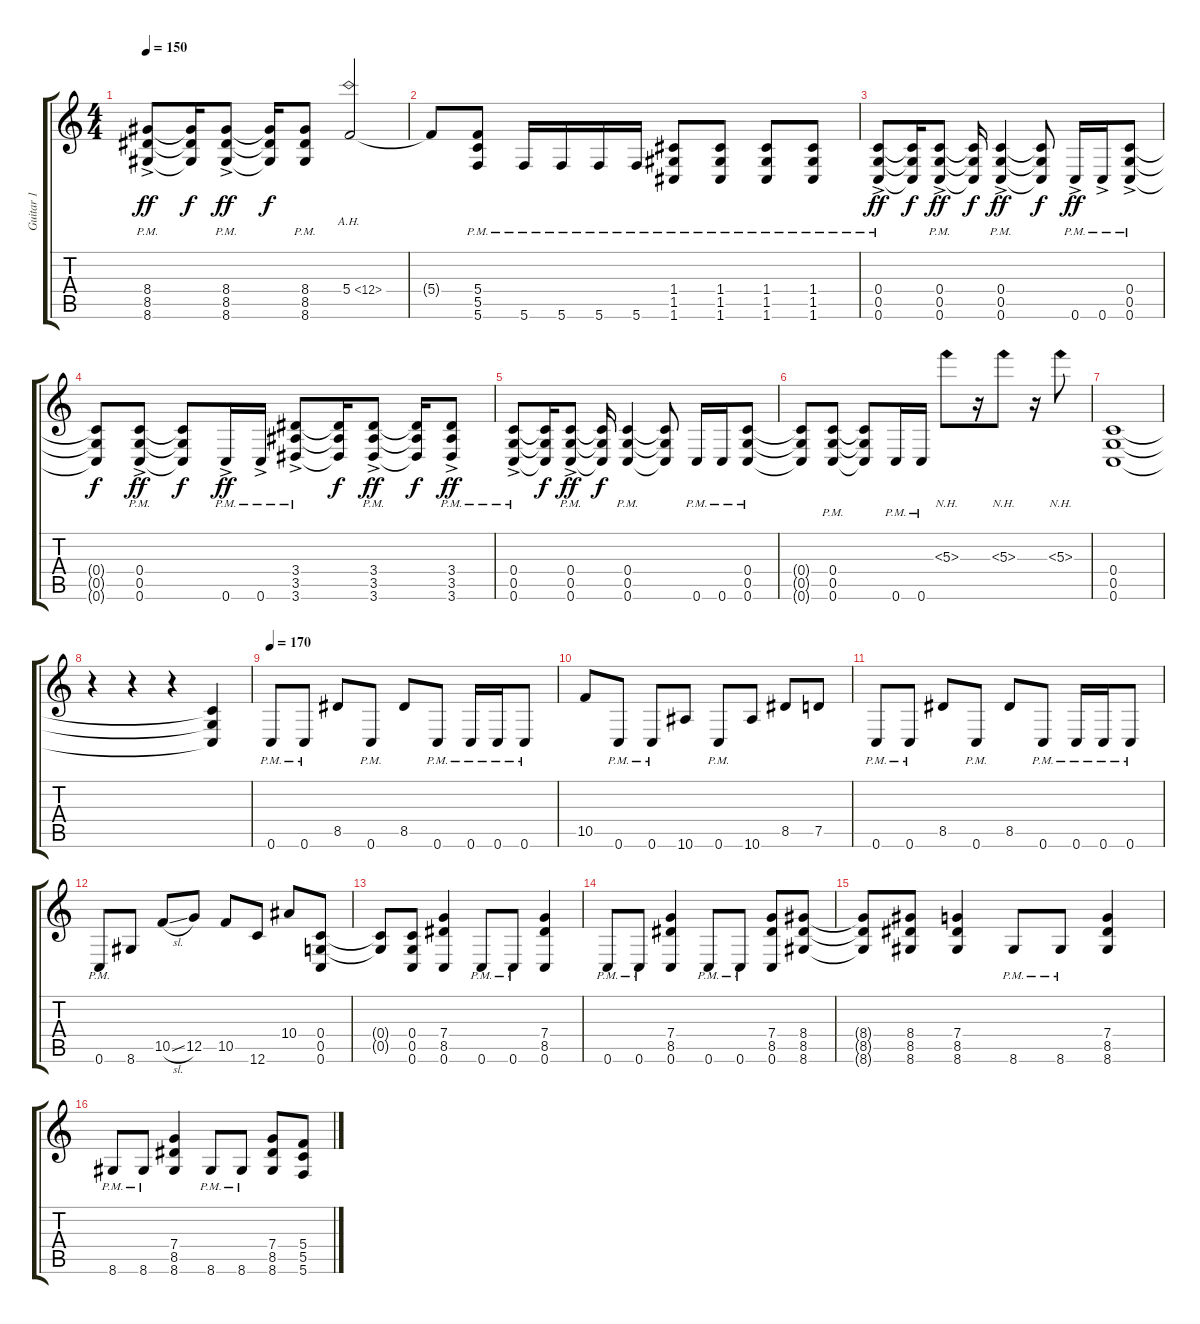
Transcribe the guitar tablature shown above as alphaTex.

\track ("Guitar 1" "Guitar 1") {instrument distortionguitar}
\staff {score tabs}
\tuning (D4 A3 F3 C3 G2 C2) {hide}
\ts (4 4)
\tempo 150
\clef g2
\ks c
(8.4{ac pm} 8.5{ac pm} 8.6{ac pm}).8{dy ff} (8.4{t} 8.5{t} 8.6{t}).16{dy f} (8.4{ac pm} 8.5{ac pm} 8.6{ac pm}).8{dy ff} (8.4{t} 8.5{t} 8.6{t}).16{dy f} (8.4{pm} 8.5{pm} 8.6{pm}).8 5.4{ah 7}.2 |
5.4{t}.8 (5.4{pm} 5.5{pm} 5.6{pm}).8 5.6{pm}.16 5.6{pm}.16 5.6{pm}.16 5.6{pm}.16 (1.4{pm} 1.5{pm} 1.6{pm}).8 (1.4{pm} 1.5{pm} 1.6{pm}).8 (1.4{pm} 1.5{pm} 1.6{pm}).8 (1.4{pm} 1.5{pm} 1.6{pm}).8 |
(0.4{ac pm} 0.5{ac pm} 0.6{ac pm}).8{dy ff} (0.4{t} 0.5{t} 0.6{t}).16{dy f} (0.4{ac pm} 0.5{ac pm} 0.6{ac pm}).8{dy ff} (0.4{t} 0.5{t} 0.6{t}).16{dy f} (0.4{ac pm} 0.5{ac pm} 0.6{ac pm}).4{dy ff} (0.4{t} 0.5{t} 0.6{t}).8{dy f} 0.6{ac pm}.16{dy ff} 0.6{ac pm}.16 (0.4{ac pm} 0.5{ac pm} 0.6{ac pm}).8 |
(0.4{t} 0.5{t} 0.6{t}).8{dy f} (0.4{ac pm} 0.5{ac pm} 0.6{ac pm}).8{dy ff} (0.4{t} 0.5{t} 0.6{t}).8{dy f} 0.6{ac pm}.16{dy ff} 0.6{ac pm}.16 (3.4{ac pm} 3.5{ac pm} 3.6{ac pm}).8 (3.4{t} 3.5{t} 3.6{t}).16{dy f} (3.4{ac pm} 3.5{ac pm} 3.6{ac pm}).8{dy ff} (3.4{t} 3.5{t} 3.6{t}).16{dy f} (3.4{ac pm} 3.5{ac pm} 3.6{ac pm}).8{dy ff} |
(0.4{ac pm} 0.5{ac pm} 0.6{ac pm}).8 (0.4{t} 0.5{t} 0.6{t}).16{dy f} (0.4{ac pm} 0.5{ac pm} 0.6{ac pm}).8{dy ff} (0.4{t} 0.5{t} 0.6{t}).16{dy f} (0.4{pm} 0.5{pm} 0.6{pm}).4 (0.4{t} 0.5{t} 0.6{t}).8 0.6{pm}.16 0.6{pm}.16 (0.4{pm} 0.5{pm} 0.6{pm}).8 |
(0.4{t} 0.5{t} 0.6{t}).8 (0.4{pm} 0.5{pm} 0.6{pm}).8 (0.4{t} 0.5{t} 0.6{t}).8 0.6{pm}.16 0.6{pm}.16 5.3{nh}.8 r.16 5.3{nh}.8 r.16 5.3{nh}.8 |
(0.4 0.5 0.6).1 |
r.4 r.4 r.4 (0.4{t} 0.5{t} 0.6{t}).4 |
\tempo 170
0.6{pm}.8 0.6{pm}.8 8.5.8 0.6{pm}.8 8.5.8 0.6{pm}.8 0.6{pm}.16 0.6{pm}.16 0.6{pm}.8 |
10.5.8 0.6{pm}.8 0.6{pm}.8 10.6.8 0.6{pm}.8 10.6.8 8.5.8 7.5.8 |
0.6{pm}.8 0.6{pm}.8 8.5.8 0.6{pm}.8 8.5.8 0.6{pm}.8 0.6{pm}.16 0.6{pm}.16 0.6{pm}.8 |
0.6{pm}.8 8.6.8 10.5{sl}.8 12.5.8 10.5.8 12.6.8 10.4.8 (0.4 0.5 0.6).8 |
(0.4{t} 0.5{t}).8 (0.4 0.5 0.6).8 (7.4 8.5 0.6).4 0.6{pm}.8 0.6{pm}.8 (7.4 8.5 0.6).4 |
0.6{pm}.8 0.6{pm}.8 (7.4 8.5 0.6).4 0.6{pm}.8 0.6{pm}.8 (7.4 8.5 0.6).8 (8.4 8.5 8.6).8 |
(8.4{t} 8.5{t} 8.6{t}).8 (8.4 8.5 8.6).8 (7.4 8.5 8.6).4 8.6{pm}.8 8.6{pm}.8 (7.4 8.5 8.6).4 |
8.6{pm}.8 8.6{pm}.8 (7.4 8.5 8.6).4 8.6{pm}.8 8.6{pm}.8 (7.4 8.5 8.6).8 (5.4 5.5 5.6).8
